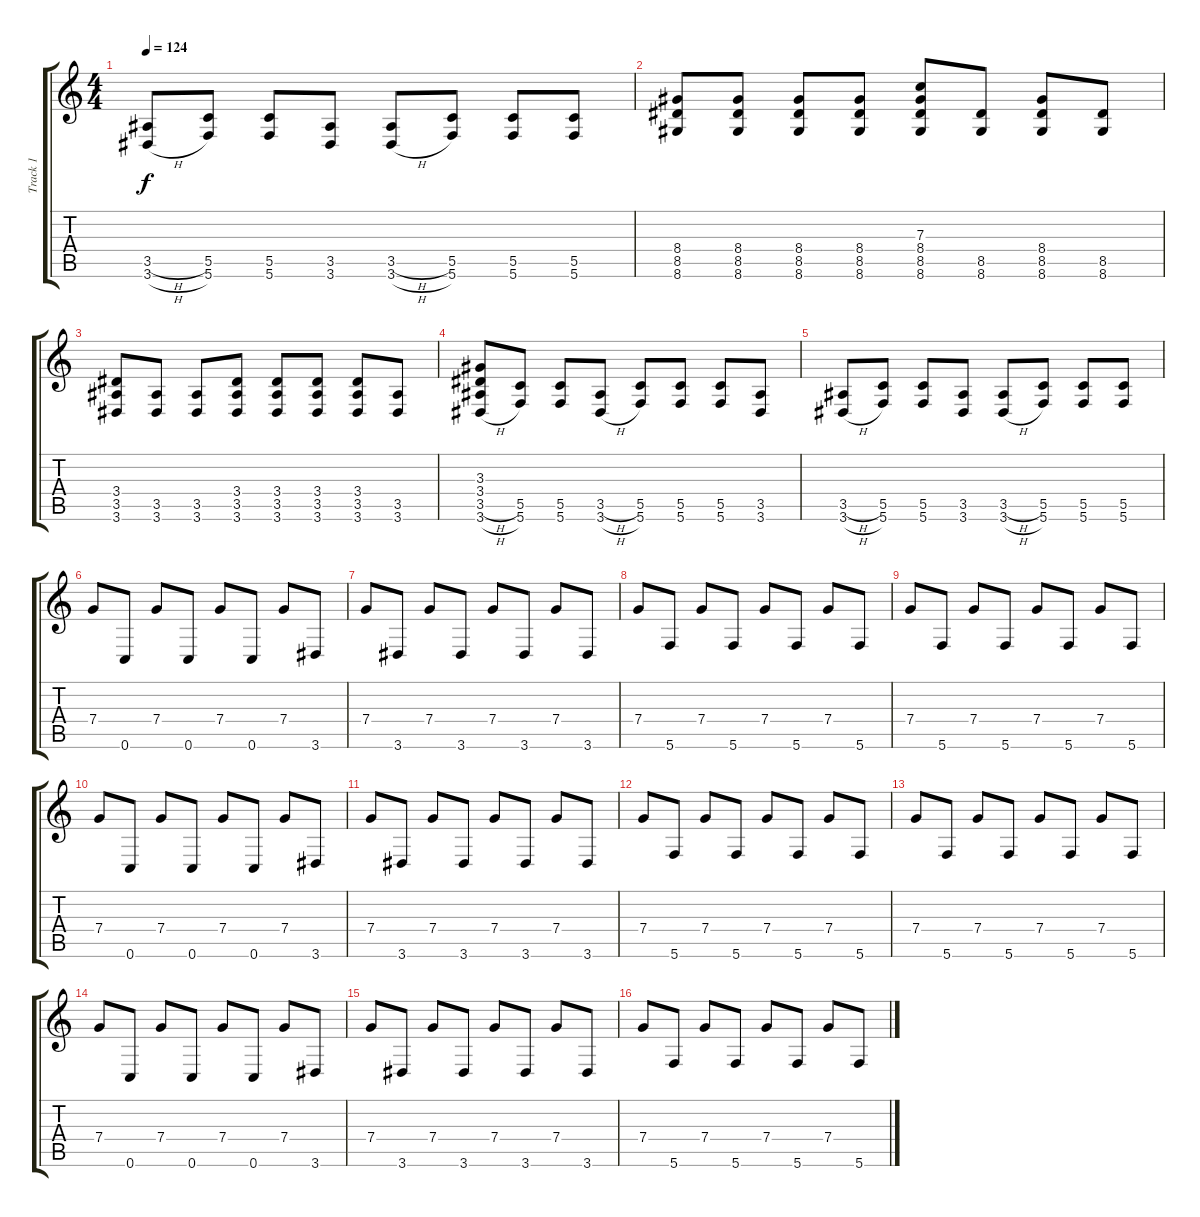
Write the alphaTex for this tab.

\track ("Track 1" "Track 1") {instrument distortionguitar}
\staff {score tabs}
\tuning (D4 A3 F3 C3 G2 C2) {hide}
\ts (4 4)
\tempo 124
\clef g2
\ks c
(3.5{h} 3.6{h}).8{dy f} (5.5 5.6).8 (5.5 5.6).8 (3.5 3.6).8 (3.5{h} 3.6{h}).8 (5.5 5.6).8 (5.5 5.6).8 (5.5 5.6).8 |
(8.4 8.5 8.6).8 (8.4 8.5 8.6).8 (8.4 8.5 8.6).8 (8.4 8.5 8.6).8 (7.3 8.4 8.5 8.6).8 (8.5 8.6).8 (8.4 8.5 8.6).8 (8.5 8.6).8 |
(3.4 3.5 3.6).8 (3.5 3.6).8 (3.5 3.6).8 (3.4 3.5 3.6).8 (3.4 3.5 3.6).8 (3.4 3.5 3.6).8 (3.4 3.5 3.6).8 (3.5 3.6).8 |
(3.3 3.4 3.5{h} 3.6{h}).8 (5.5 5.6).8 (5.5 5.6).8 (3.5{h} 3.6{h}).8 (5.5 5.6).8 (5.5 5.6).8 (5.5 5.6).8 (3.5 3.6).8 |
(3.5{h} 3.6{h}).8 (5.5 5.6).8 (5.5 5.6).8 (3.5 3.6).8 (3.5{h} 3.6{h}).8 (5.5 5.6).8 (5.5 5.6).8 (5.5 5.6).8 |
7.4.8 0.6.8 7.4.8 0.6.8 7.4.8 0.6.8 7.4.8 3.6.8 |
7.4.8 3.6.8 7.4.8 3.6.8 7.4.8 3.6.8 7.4.8 3.6.8 |
7.4.8 5.6.8 7.4.8 5.6.8 7.4.8 5.6.8 7.4.8 5.6.8 |
7.4.8 5.6.8 7.4.8 5.6.8 7.4.8 5.6.8 7.4.8 5.6.8 |
7.4.8 0.6.8 7.4.8 0.6.8 7.4.8 0.6.8 7.4.8 3.6.8 |
7.4.8 3.6.8 7.4.8 3.6.8 7.4.8 3.6.8 7.4.8 3.6.8 |
7.4.8 5.6.8 7.4.8 5.6.8 7.4.8 5.6.8 7.4.8 5.6.8 |
7.4.8 5.6.8 7.4.8 5.6.8 7.4.8 5.6.8 7.4.8 5.6.8 |
7.4.8 0.6.8 7.4.8 0.6.8 7.4.8 0.6.8 7.4.8 3.6.8 |
7.4.8 3.6.8 7.4.8 3.6.8 7.4.8 3.6.8 7.4.8 3.6.8 |
7.4.8 5.6.8 7.4.8 5.6.8 7.4.8 5.6.8 7.4.8 5.6.8
